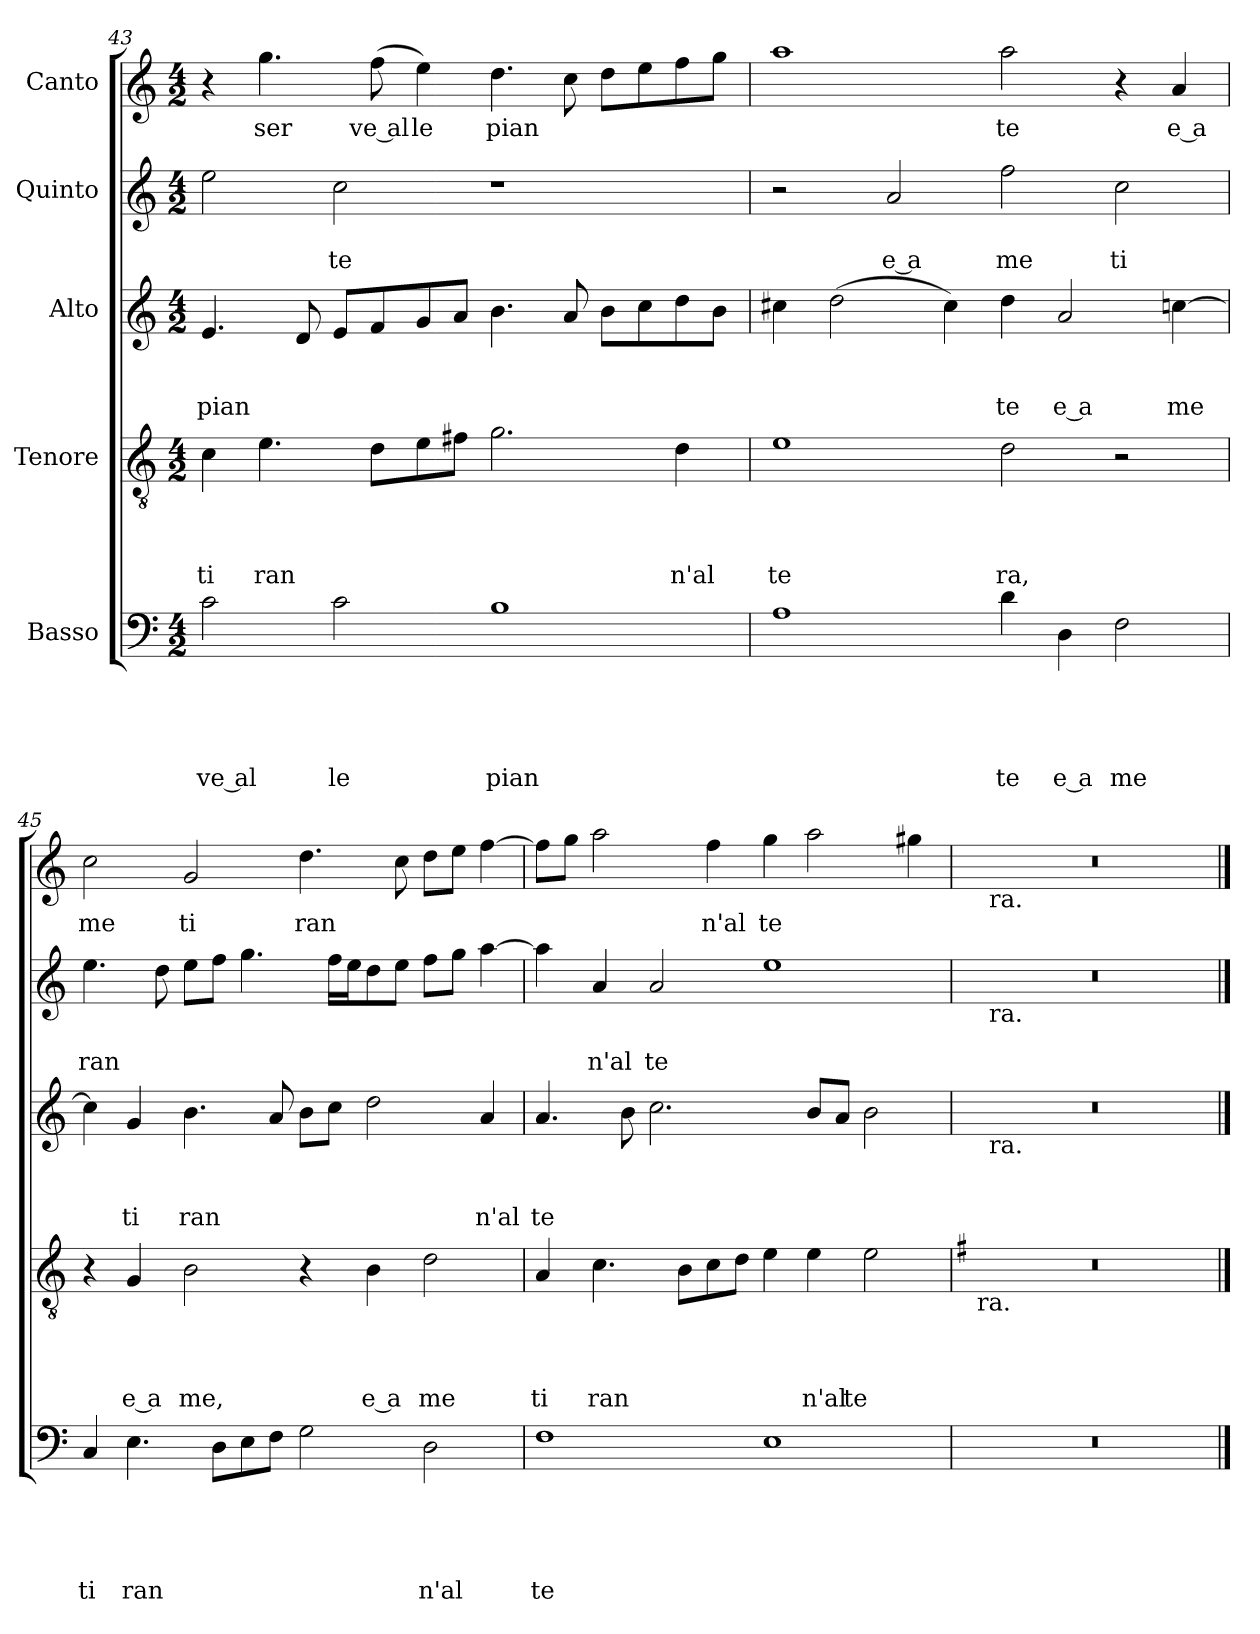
**kern	**text	**text	**text	**text	**text	**kern	**text	**text	**text	**text	**kern	**text	**text	**text	**kern	**text	**text	**kern	**text
*part5	*part5	*part5	*part5	*part5	*part5	*part4	*part4	*part4	*part4	*part4	*part3	*part3	*part3	*part3	*part2	*part2	*part2	*part1	*part1
*staff5	*staff5	*staff5	*staff5	*staff5	*staff5	*staff4	*staff4	*staff4	*staff4	*staff4	*staff3	*staff3	*staff3	*staff3	*staff2	*staff2	*staff2	*staff1	*staff1
*I"Basso	*	*	*	*	*	*I"Tenore	*	*	*	*	*I"Alto	*	*	*	*I"Quinto	*	*	*I"Canto	*
!!LO:LB:g=z
*clefF4	*	*	*	*	*	*clefGv2	*	*	*	*	*clefG2	*	*	*	*clefG2	*	*	*clefG2	*
*k[]	*	*	*	*	*	*k[]	*	*	*	*	*k[]	*	*	*	*k[]	*	*	*k[]	*
*C:	*	*	*	*	*	*C:	*	*	*	*	*C:	*	*	*	*C:	*	*	*C:	*
*M4/2	*	*	*	*	*	*M4/2	*	*	*	*	*M4/2	*	*	*	*M4/2	*	*	*M4/2	*
=43	=43	=43	=43	=43	=43	=43	=43	=43	=43	=43	=43	=43	=43	=43	=43	=43	=43	=43	=43
!	!	!	!	!	!LO:LY:b:rj	!	!	!	!	!LO:LY:b	!	!	!	!LO:LY:b	!	!	!	!	!
2c\	.	.	.	.	-ve al	4c\	.	.	.	ti	4.e/	.	.	pian	2ee\	.	.	4r	.
!	!	!	!	!	!	!	!	!	!	!LO:LY:b	!	!	!	!	!	!	!	!	!LO:LY:b
.	.	.	.	.	.	4.e\	.	.	.	ran	.	.	.	.	.	.	.	4.gg\	ser
.	.	.	.	.	.	.	.	.	.	.	8d/	.	.	.	.	.	.	.	.
!	!	!	!	!	!LO:LY:b	!	!	!	!	!	!	!	!	!	!	!	!LO:LY:b	!	!
2c\	.	.	.	.	le	.	.	.	.	.	8e/L	.	.	.	2cc\	.	te	.	.
!	!	!	!	!	!	!	!	!	!	!	!	!	!	!	!	!	!	!	!LO:LY:b:rj
.	.	.	.	.	.	8d\L	.	.	.	.	8f/	.	.	.	.	.	.	(<8ff\	ve al
!	!	!	!	!	!	!	!	!	!	!	!	!	!	!	!	!	!	!	!LO:LY:b
.	.	.	.	.	.	8e\	.	.	.	.	8g/	.	.	.	.	.	.	4ee\)	le
.	.	.	.	.	.	8f#X\J	.	.	.	.	8a/J	.	.	.	.	.	.	.	.
!	!	!	!	!	!LO:LY:b	!	!	!	!	!	!	!	!	!	!	!	!	!	!LO:LY:b
1B	.	.	.	.	pian	2.g\	.	.	.	.	4.b\	.	.	.	1r	.	.	4.dd\	pian
.	.	.	.	.	.	.	.	.	.	.	8a/	.	.	.	.	.	.	8cc\	.
.	.	.	.	.	.	.	.	.	.	.	8b\L	.	.	.	.	.	.	8dd\L	.
.	.	.	.	.	.	.	.	.	.	.	8cc\	.	.	.	.	.	.	8ee\	.
!	!	!	!	!	!	!	!	!	!	!LO:LY:b	!	!	!	!	!	!	!	!	!
.	.	.	.	.	.	4d\	.	.	.	n'al	8dd\	.	.	.	.	.	.	8ff\	.
.	.	.	.	.	.	.	.	.	.	.	8b\J	.	.	.	.	.	.	8gg\J	.
=44	=44	=44	=44	=44	=44	=44	=44	=44	=44	=44	=44	=44	=44	=44	=44	=44	=44	=44	=44
!	!	!	!	!	!	!	!	!	!	!LO:LY:b	!	!	!	!	!	!	!	!	!
1A	.	.	.	.	.	1e	.	.	.	te	4cc#X\	.	.	.	2r	.	.	1aa	.
.	.	.	.	.	.	.	.	.	.	.	(>2dd\	.	.	.	.	.	.	.	.
!	!	!	!	!	!	!	!	!	!	!	!	!	!	!	!	!	!LO:LY:b:rj	!	!
.	.	.	.	.	.	.	.	.	.	.	.	.	.	.	2a/	.	e a	.	.
.	.	.	.	.	.	.	.	.	.	.	4cc#\)	.	.	.	.	.	.	.	.
!	!	!	!	!	!LO:LY:b	!	!	!	!	!LO:LY:b	!	!	!	!LO:LY:b	!	!	!LO:LY:b	!	!LO:LY:b
4d\	.	.	.	.	te	2d\	.	.	.	ra,	4dd\	.	.	te	2ff\	.	me	2aa\	te
!	!	!	!	!	!LO:LY:b:rj	!	!	!	!	!	!	!	!	!LO:LY:b:rj	!	!	!	!	!
4D\	.	.	.	.	e a	.	.	.	.	.	2a/	.	.	e a	.	.	.	.	.
!	!	!	!	!	!LO:LY:b	!	!	!	!	!	!	!	!	!	!	!	!LO:LY:b	!	!
2F\	.	.	.	.	me	2r	.	.	.	.	.	.	.	.	2cc\	.	ti	4r	.
!	!	!	!	!	!	!	!	!	!	!	!	!	!	!LO:LY:b	!	!	!	!	!LO:LY:b:rj
.	.	.	.	.	.	.	.	.	.	.	[>4ccn\	.	.	me	.	.	.	4a/	e a
=45	=45	=45	=45	=45	=45	=45	=45	=45	=45	=45	=45	=45	=45	=45	=45	=45	=45	=45	=45
!	!	!	!	!	!LO:LY:b	!	!	!	!	!	!	!	!	!	!	!	!LO:LY:b	!	!LO:LY:b
4C/	.	.	.	.	ti	4r	.	.	.	.	4cc\]	.	.	.	4.ee\	.	ran	2cc\	me
!	!	!	!	!	!LO:LY:b	!	!	!	!	!LO:LY:b:rj	!	!	!	!LO:LY:b	!	!	!	!	!
4.E\	.	.	.	.	ran	4G/	.	.	.	e a	4g/	.	.	ti	.	.	.	.	.
.	.	.	.	.	.	.	.	.	.	.	.	.	.	.	8dd\	.	.	.	.
!	!	!	!	!	!	!	!	!	!	!LO:LY:b	!	!	!	!LO:LY:b	!	!	!	!	!LO:LY:b
.	.	.	.	.	.	2B\	.	.	.	me,	4.b\	.	.	ran	8ee\L	.	.	2g/	ti
8D\L	.	.	.	.	.	.	.	.	.	.	.	.	.	.	8ff\J	.	.	.	.
8E\	.	.	.	.	.	.	.	.	.	.	.	.	.	.	4.gg\	.	.	.	.
8F\J	.	.	.	.	.	.	.	.	.	.	8a/	.	.	.	.	.	.	.	.
!	!	!	!	!	!	!	!	!	!	!	!	!	!	!	!	!	!	!	!LO:LY:b
2G\	.	.	.	.	.	4r	.	.	.	.	8b\L	.	.	.	.	.	.	4.dd\	ran
.	.	.	.	.	.	.	.	.	.	.	8cc\J	.	.	.	16ff\LL	.	.	.	.
.	.	.	.	.	.	.	.	.	.	.	.	.	.	.	16ee\J	.	.	.	.
!	!	!	!	!	!	!	!	!	!	!LO:LY:b:rj	!	!	!	!	!	!	!	!	!
.	.	.	.	.	.	4B\	.	.	.	e a	2dd\	.	.	.	8dd\	.	.	.	.
.	.	.	.	.	.	.	.	.	.	.	.	.	.	.	8ee\J	.	.	8cc\	.
!	!	!	!	!	!LO:LY:b	!	!	!	!	!LO:LY:b	!	!	!	!	!	!	!	!	!
2D\	.	.	.	.	n'al	2d\	.	.	.	me	.	.	.	.	8ff\L	.	.	8dd\L	.
.	.	.	.	.	.	.	.	.	.	.	.	.	.	.	8gg\J	.	.	8ee\J	.
!	!	!	!	!	!	!	!	!	!	!	!	!	!	!LO:LY:b	!	!	!	!	!
.	.	.	.	.	.	.	.	.	.	.	4a/	.	.	n'al	[>4aa\	.	.	[>4ff\	.
=46	=46	=46	=46	=46	=46	=46	=46	=46	=46	=46	=46	=46	=46	=46	=46	=46	=46	=46	=46
!	!	!	!	!	!LO:LY:b	!	!	!	!	!LO:LY:b	!	!	!	!LO:LY:b	!	!	!	!	!
1F	.	.	.	.	te	4A/	.	.	.	ti	4.a/	.	.	te	4aa\]	.	.	8ff\L]	.
.	.	.	.	.	.	.	.	.	.	.	.	.	.	.	.	.	.	8gg\J	.
!	!	!	!	!	!	!	!	!	!	!LO:LY:b	!	!	!	!	!	!	!LO:LY:b	!	!
.	.	.	.	.	.	4.c\	.	.	.	ran	.	.	.	.	4a/	.	n'al	2aa\	.
.	.	.	.	.	.	.	.	.	.	.	8b\	.	.	.	.	.	.	.	.
!	!	!	!	!	!	!	!	!	!	!	!	!	!	!	!	!	!LO:LY:b	!	!
.	.	.	.	.	.	.	.	.	.	.	2.cc\	.	.	.	2a/	.	te	.	.
.	.	.	.	.	.	8B\L	.	.	.	.	.	.	.	.	.	.	.	.	.
!	!	!	!	!	!	!	!	!	!	!	!	!	!	!	!	!	!	!	!LO:LY:b
.	.	.	.	.	.	8c\	.	.	.	.	.	.	.	.	.	.	.	4ff\	n'al
.	.	.	.	.	.	8d\J	.	.	.	.	.	.	.	.	.	.	.	.	.
!	!	!	!	!	!	!	!	!	!	!	!	!	!	!	!	!	!	!	!LO:LY:b
1E	.	.	.	.	.	4e\	.	.	.	.	.	.	.	.	1ee	.	.	4gg\	te
!	!	!	!	!	!	!	!	!	!	!LO:LY:b	!	!	!	!	!	!	!	!	!
.	.	.	.	.	.	4e\	.	.	.	n'al	8b/L	.	.	.	.	.	.	2aa\	.
.	.	.	.	.	.	.	.	.	.	.	8a/J	.	.	.	.	.	.	.	.
!	!	!	!	!	!	!	!	!	!	!LO:LY:b	!	!	!	!	!	!	!	!	!
.	.	.	.	.	.	2e\	.	.	.	te	2b\	.	.	.	.	.	.	.	.
.	.	.	.	.	.	.	.	.	.	.	.	.	.	.	.	.	.	4gg#X\	.
=47	=47	=47	=47	=47	=47	=47	=47	=47	=47	=47	=47	=47	=47	=47	=47	=47	=47	=47	=47
*	*	*	*	*	*	*k[f#]	*	*	*	*	*	*	*	*	*	*	*	*	*
*	*	*	*	*	*	*G:	*	*	*	*	*	*	*	*	*	*	*	*	*
!	!	!	!	!	!	!LO:TX:b:t=ra.	!	!	!	!	!	!	!	!	!	!	!	!	!
*	*	*	*	*	*	*	*	*	*	*	*^	*	*	*	*^	*	*	*^	*
0r	.	.	.	.	.	0r	.	.	.	.	0r	32ryy	.	.	.	0r	32ryy	.	.	0r	32ryy	.
!	!	!	!	!	!	!	!	!	!	!	!	!	!	!	!	!	!	!	!	!	!LO:TX:b:t=ra.	!
!	!	!	!	!	!	!	!	!	!	!	!	!	!	!	!	!	!LO:TX:b:t=ra.	!	!	!	!	!
!	!	!	!	!	!	!	!	!	!	!	!	!LO:TX:b:t=ra.	!	!	!	!	!	!	!	!	!	!
.	.	.	.	.	.	.	.	.	.	.	.	1ryy	.	.	.	.	1ryy	.	.	.	1ryy	.
.	.	.	.	.	.	.	.	.	.	.	.	2ryy	.	.	.	.	2ryy	.	.	.	2ryy	.
.	.	.	.	.	.	.	.	.	.	.	.	4...ryy	.	.	.	.	4...ryy	.	.	.	4...ryy	.
*	*	*	*	*	*	*	*	*	*	*	*v	*v	*	*	*	*	*	*	*	*v	*v	*
*	*	*	*	*	*	*	*	*	*	*	*	*	*	*	*v	*v	*	*	*	*
==	==	==	==	==	==	==	==	==	==	==	==	==	==	==	==	==	==	==	==
*-	*-	*-	*-	*-	*-	*-	*-	*-	*-	*-	*-	*-	*-	*-	*-	*-	*-	*-	*-
